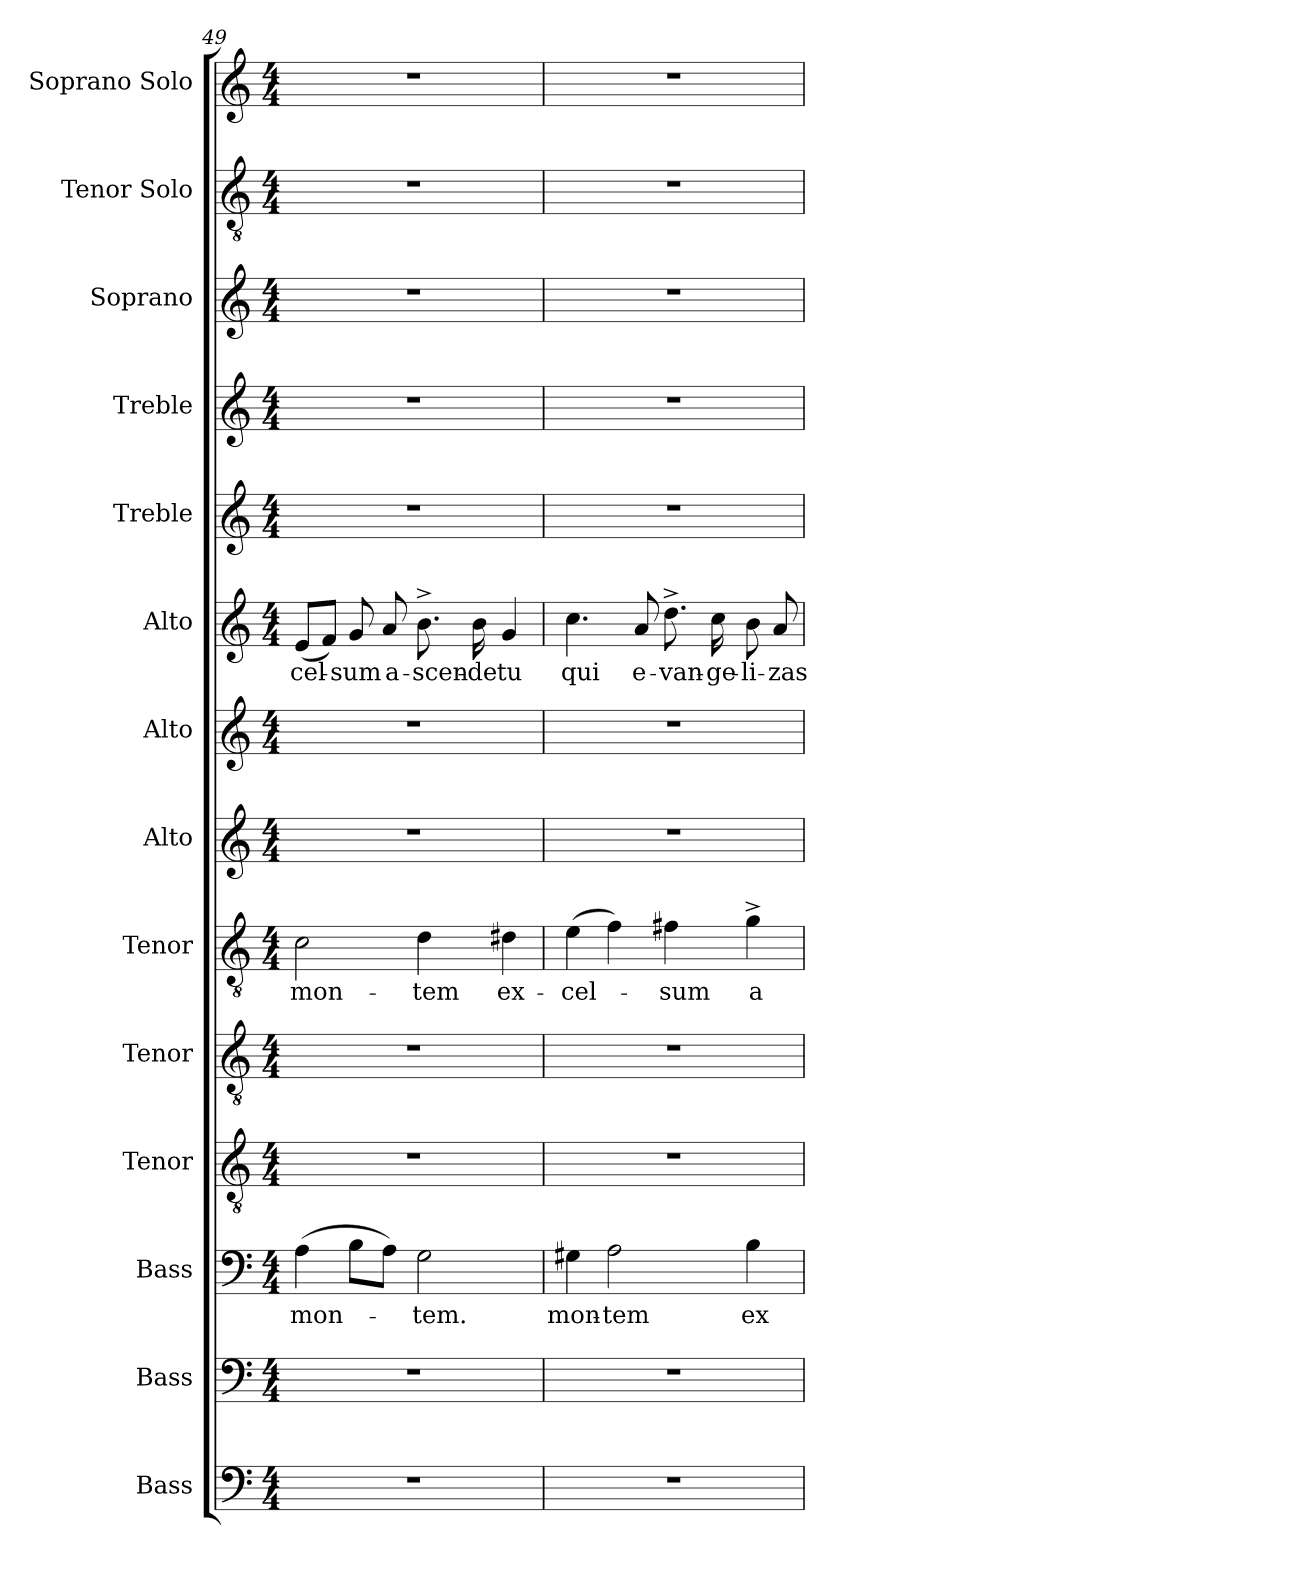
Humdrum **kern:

**kern	**kern	**kern	**text	**kern	**kern	**kern	**text	**kern	**kern	**kern	**text	**kern	**kern	**kern	**kern	**kern
*part14	*part13	*part12	*part12	*part11	*part10	*part9	*part9	*part8	*part7	*part6	*part6	*part5	*part4	*part3	*part2	*part1
*staff14	*staff13	*staff12	*staff12	*staff11	*staff10	*staff9	*staff9	*staff8	*staff7	*staff6	*staff6	*staff5	*staff4	*staff3	*staff2	*staff1
*I"Bass	*I"Bass	*I"Bass	*	*I"Tenor	*I"Tenor	*I"Tenor	*	*I"Alto	*I"Alto	*I"Alto	*	*I"Treble	*I"Treble	*I"Soprano	*I"Tenor Solo	*I"Soprano Solo
*I'B. 2.	*I'B. 1.	*I'B.	*	*I'T. 2.	*I'T. 1.	*I'T.	*	*I'A. 2.	*I'A. 1.	*I'A.	*	*	*	*I'S.	*I'T.  Solo	*I'S.  Solo
*clefF4	*clefF4	*clefF4	*	*clefGv2	*clefGv2	*clefGv2	*	*clefG2	*clefG2	*clefG2	*	*clefG2	*clefG2	*clefG2	*clefGv2	*clefG2
*	*	*	*	*ITrd7c12	*ITrd7c12	*ITrd7c12	*	*	*	*	*	*	*	*	*ITrd7c12	*
*k[]	*k[]	*k[]	*	*k[]	*k[]	*k[]	*	*k[]	*k[]	*k[]	*	*k[]	*k[]	*k[]	*k[]	*k[]
*C:	*C:	*C:	*	*C:	*C:	*C:	*	*C:	*C:	*C:	*	*C:	*C:	*C:	*C:	*C:
*M4/4	*M4/4	*M4/4	*	*M4/4	*M4/4	*M4/4	*	*M4/4	*M4/4	*M4/4	*	*M4/4	*M4/4	*M4/4	*M4/4	*M4/4
=49	=49	=49	=49	=49	=49	=49	=49	=49	=49	=49	=49	=49	=49	=49	=49	=49
!	!	!	!LO:LY:b:color=#000000	!	!	!	!	!	!	!	!	!	!	!	!	!
!	!	!	!	!	!	!	!LO:LY:b:color=#000000	!	!	!	!	!	!	!	!	!
!	!	!	!	!	!	!	!	!	!	!	!LO:LY:b:color=#000000	!	!	!	!	!
1r	1r	(4Ai\	mon-	1r	1r	2Ci\	mon-	1r	1r	(8ei/L	-cel-	1r	1r	1r	1r	1r
.	.	.	.	.	.	.	.	.	.	8fi/J)	.	.	.	.	.	.
!	!	!	!	!	!	!	!	!	!	!	!LO:LY:b:color=#000000	!	!	!	!	!
.	.	8Bi\L	.	.	.	.	.	.	.	8gi/	-sum	.	.	.	.	.
!	!	!	!	!	!	!	!	!	!	!	!LO:LY:b:color=#000000	!	!	!	!	!
.	.	8Ai\J)	.	.	.	.	.	.	.	8ai/	a-	.	.	.	.	.
!	!	!	!LO:LY:b:color=#000000	!	!	!	!	!	!	!	!	!	!	!	!	!
!	!	!	!	!	!	!	!LO:LY:b:color=#000000	!	!	!	!	!	!	!	!	!
!	!	!	!	!	!	!	!	!	!	!	!LO:LY:b:color=#000000	!	!	!	!	!
.	.	2Gi\	-tem.	.	.	4Di\	-tem	.	.	8.b^i\	-scen-	.	.	.	.	.
!	!	!	!	!	!	!	!	!	!	!	!LO:LY:b:color=#000000	!	!	!	!	!
.	.	.	.	.	.	.	.	.	.	16bi\	-de	.	.	.	.	.
!	!	!	!	!	!	!	!LO:LY:b:color=#000000	!	!	!	!	!	!	!	!	!
!	!	!	!	!	!	!	!	!	!	!	!LO:LY:b:color=#000000	!	!	!	!	!
.	.	.	.	.	.	4D#Xi\	ex-	.	.	4gi/	tu	.	.	.	.	.
!!LO:PB:g=z
=50	=50	=50	=50	=50	=50	=50	=50	=50	=50	=50	=50	=50	=50	=50	=50	=50
!	!	!	!LO:LY:b:color=#000000	!	!	!	!	!	!	!	!	!	!	!	!	!
!	!	!	!	!	!	!	!LO:LY:b:color=#000000	!	!	!	!	!	!	!	!	!
!	!	!	!	!	!	!	!	!	!	!	!LO:LY:b:color=#000000	!	!	!	!	!
1r	1r	4G#Xi\	mon-	1r	1r	(4Ei\	-cel-	1r	1r	4.cci\	qui	1r	1r	1r	1r	1r
!	!	!	!LO:LY:b:color=#000000	!	!	!	!	!	!	!	!	!	!	!	!	!
.	.	2Ai\	-tem	.	.	4Fi\)	.	.	.	.	.	.	.	.	.	.
!	!	!	!	!	!	!	!	!	!	!	!LO:LY:b:color=#000000	!	!	!	!	!
.	.	.	.	.	.	.	.	.	.	8ai/	e-	.	.	.	.	.
!	!	!	!	!	!	!	!LO:LY:b:color=#000000	!	!	!	!	!	!	!	!	!
!	!	!	!	!	!	!	!	!	!	!	!LO:LY:b:color=#000000	!	!	!	!	!
.	.	.	.	.	.	4F#Xi\	-sum	.	.	8.dd^i\	-van-	.	.	.	.	.
!	!	!	!	!	!	!	!	!	!	!	!LO:LY:b:color=#000000	!	!	!	!	!
.	.	.	.	.	.	.	.	.	.	16cci\	-ge-	.	.	.	.	.
!	!	!	!LO:LY:b:color=#000000	!	!	!	!	!	!	!	!	!	!	!	!	!
!	!	!	!	!	!	!	!LO:LY:b:color=#000000	!	!	!	!	!	!	!	!	!
!	!	!	!	!	!	!	!	!	!	!	!LO:LY:b:color=#000000	!	!	!	!	!
.	.	4Bi\	ex-	.	.	4G^i\	a-	.	.	8bi\	-li-	.	.	.	.	.
!	!	!	!	!	!	!	!	!	!	!	!LO:LY:b:color=#000000	!	!	!	!	!
.	.	.	.	.	.	.	.	.	.	8ai/	-zas	.	.	.	.	.
=	=	=	=	=	=	=	=	=	=	=	=	=	=	=	=	=
*-	*-	*-	*-	*-	*-	*-	*-	*-	*-	*-	*-	*-	*-	*-	*-	*-
